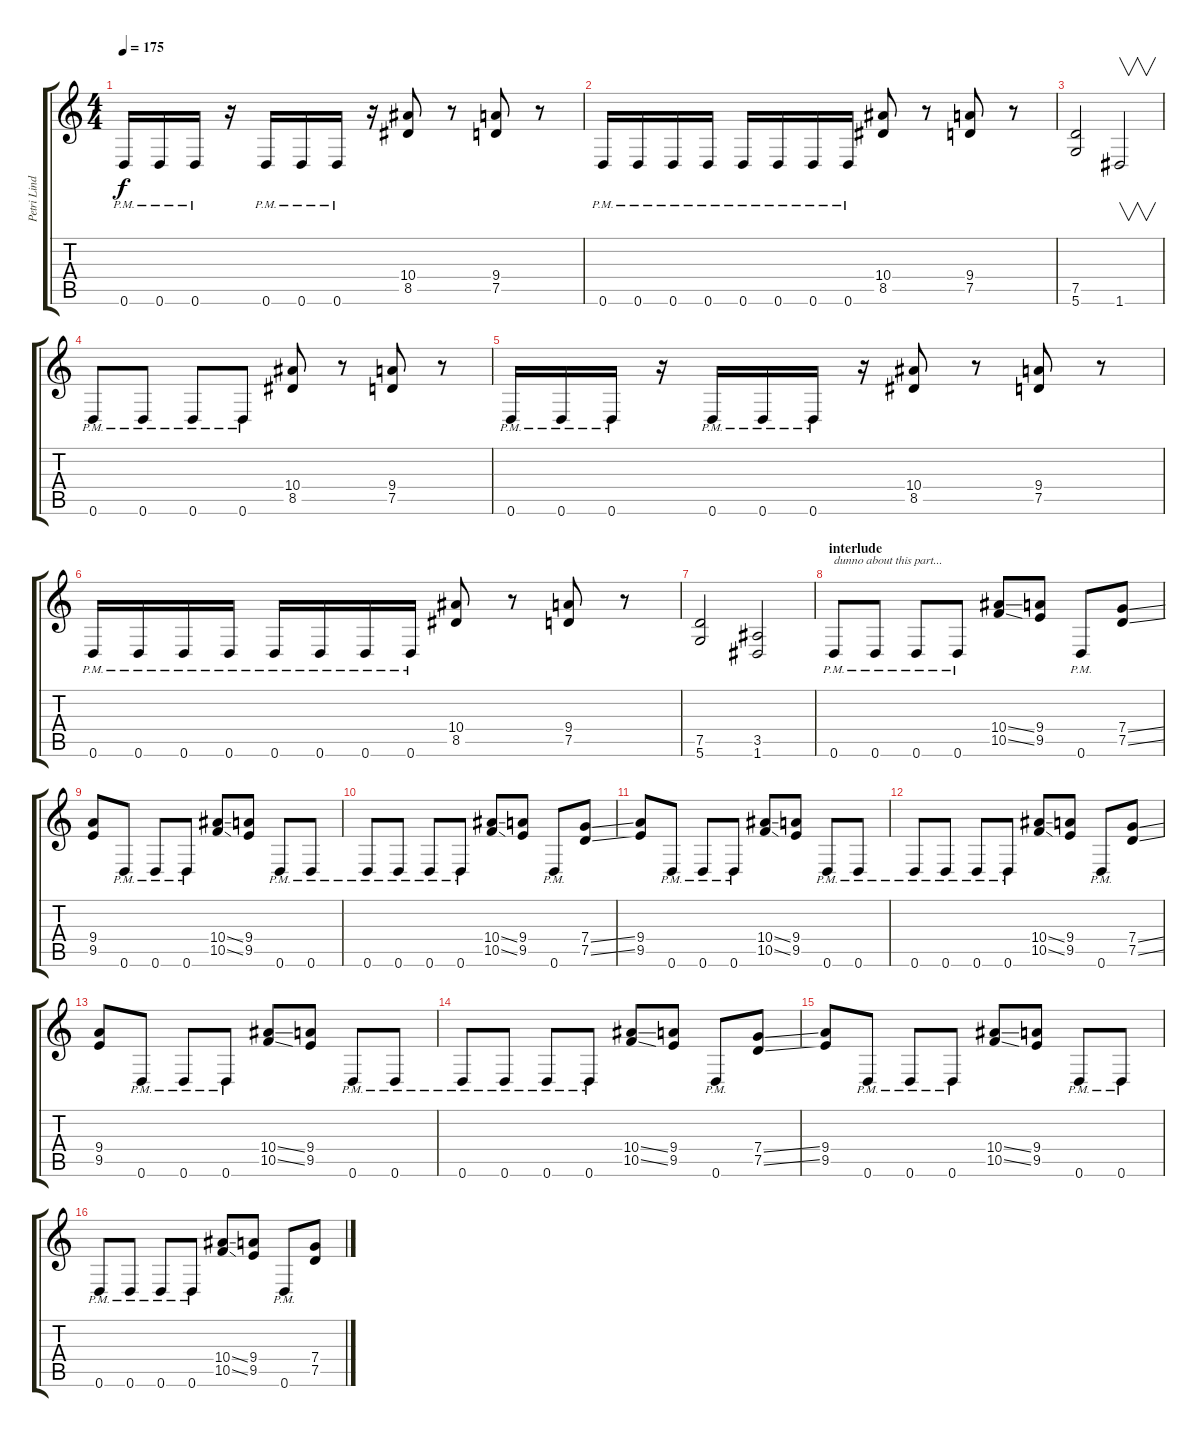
\track ("Petri Lindroos" "Petri Lind") {instrument distortionguitar}
\staff {score tabs}
\tuning (D4 A3 F3 C3 G2 D2) {hide}
\ts (4 4)
\tempo 175
\clef g2
\ks c
0.6{pm}.16{dy f} 0.6{pm}.16 0.6{pm}.16 r.16 0.6{pm}.16 0.6{pm}.16 0.6{pm}.16 r.16 (10.4 8.5).8 r.8 (9.4 7.5).8 r.8 |
0.6{pm}.16 0.6{pm}.16 0.6{pm}.16 0.6{pm}.16 0.6{pm}.16 0.6{pm}.16 0.6{pm}.16 0.6{pm}.16 (10.4 8.5).8 r.8 (9.4 7.5).8 r.8 |
(7.5 5.6).2 1.6.2{v instrument guitarharmonics} |
0.6{pm}.8{instrument distortionguitar} 0.6{pm}.8 0.6{pm}.8 0.6{pm}.8 (10.4 8.5).8 r.8 (9.4 7.5).8 r.8 |
0.6{pm}.16 0.6{pm}.16 0.6{pm}.16 r.16 0.6{pm}.16 0.6{pm}.16 0.6{pm}.16 r.16 (10.4 8.5).8 r.8 (9.4 7.5).8 r.8 |
0.6{pm}.16 0.6{pm}.16 0.6{pm}.16 0.6{pm}.16 0.6{pm}.16 0.6{pm}.16 0.6{pm}.16 0.6{pm}.16 (10.4 8.5).8 r.8 (9.4 7.5).8 r.8 |
(7.5 5.6).2 (3.5 1.6).2 |
\section ("" "interlude")
0.6{pm}.8{txt "dunno about this part..."} 0.6{pm}.8 0.6{pm}.8 0.6{pm}.8 (10.4{ss} 10.5{ss}).8 (9.4 9.5).8 0.6{pm}.8 (7.4{ss} 7.5{ss}).8 |
(9.4 9.5).8 0.6{pm}.8 0.6{pm}.8 0.6{pm}.8 (10.4{ss} 10.5{ss}).8 (9.4 9.5).8 0.6{pm}.8 0.6{pm}.8 |
0.6{pm}.8 0.6{pm}.8 0.6{pm}.8 0.6{pm}.8 (10.4{ss} 10.5{ss}).8 (9.4 9.5).8 0.6{pm}.8 (7.4{ss} 7.5{ss}).8 |
(9.4 9.5).8 0.6{pm}.8 0.6{pm}.8 0.6{pm}.8 (10.4{ss} 10.5{ss}).8 (9.4 9.5).8 0.6{pm}.8 0.6{pm}.8 |
0.6{pm}.8 0.6{pm}.8 0.6{pm}.8 0.6{pm}.8 (10.4{ss} 10.5{ss}).8 (9.4 9.5).8 0.6{pm}.8 (7.4{ss} 7.5{ss}).8 |
(9.4 9.5).8 0.6{pm}.8 0.6{pm}.8 0.6{pm}.8 (10.4{ss} 10.5{ss}).8 (9.4 9.5).8 0.6{pm}.8 0.6{pm}.8 |
0.6{pm}.8 0.6{pm}.8 0.6{pm}.8 0.6{pm}.8 (10.4{ss} 10.5{ss}).8 (9.4 9.5).8 0.6{pm}.8 (7.4{ss} 7.5{ss}).8 |
(9.4 9.5).8 0.6{pm}.8 0.6{pm}.8 0.6{pm}.8 (10.4{ss} 10.5{ss}).8 (9.4 9.5).8 0.6{pm}.8 0.6{pm}.8 |
0.6{pm}.8 0.6{pm}.8 0.6{pm}.8 0.6{pm}.8 (10.4{ss} 10.5{ss}).8 (9.4 9.5).8 0.6{pm}.8 (7.4{ss} 7.5{ss}).8
